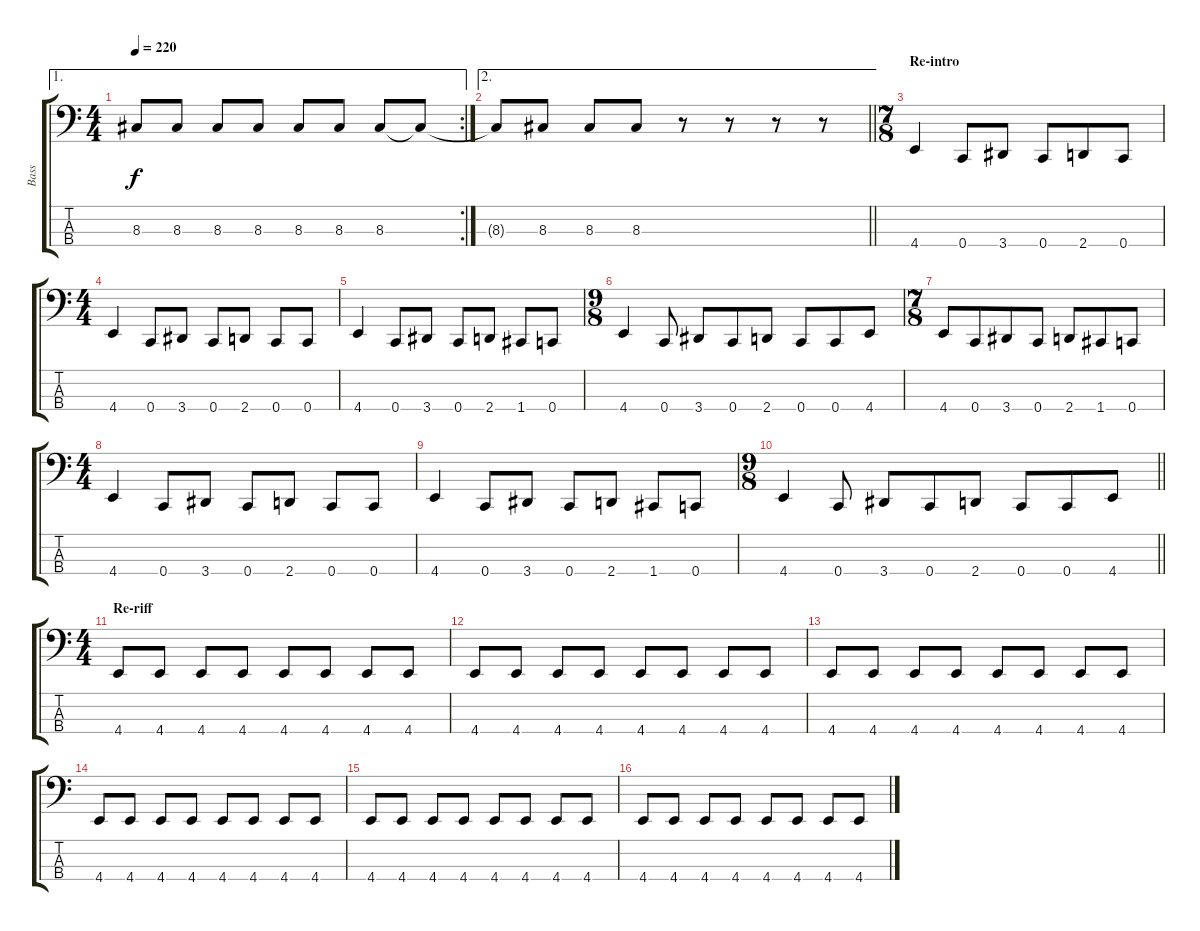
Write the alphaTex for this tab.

\track ("Bass" "Bass") {instrument electricbasspick}
\staff {score tabs}
\tuning (Eb2 Bb1 F1 C1) {hide}
\ae 1
\rc 2
\ts (4 4)
\tempo 220
\clef f4
\ks c
8.3{t}.8{dy f} 8.3.8 8.3.8 8.3.8 8.3.8 8.3.8 8.3.8 8.3{t}.8 |
\ae 2
\barLineRight lightlight
8.3{t}.8 8.3.8 8.3.8 8.3.8 r.8 r.8 r.8 r.8 |
\ts (7 8)
\section ("" "Re-intro")
4.4.4 0.4.8 3.4.8 0.4.8 2.4.8 0.4.8 |
\ts (4 4)
4.4.4 0.4.8 3.4.8 0.4.8 2.4.8 0.4.8 0.4.8 |
4.4.4 0.4.8 3.4.8 0.4.8 2.4.8 1.4.8 0.4.8 |
\ts (9 8)
4.4.4 0.4.8 3.4.8 0.4.8 2.4.8 0.4.8 0.4.8 4.4.8 |
\ts (7 8)
4.4.8 0.4.8 3.4.8 0.4.8 2.4.8 1.4.8 0.4.8 |
\ts (4 4)
4.4.4 0.4.8 3.4.8 0.4.8 2.4.8 0.4.8 0.4.8 |
4.4.4 0.4.8 3.4.8 0.4.8 2.4.8 1.4.8 0.4.8 |
\ts (9 8)
\barLineRight lightlight
4.4.4 0.4.8 3.4.8 0.4.8 2.4.8 0.4.8 0.4.8 4.4.8 |
\ts (4 4)
\section ("" "Re-riff")
4.4.8 4.4.8 4.4.8 4.4.8 4.4.8 4.4.8 4.4.8 4.4.8 |
4.4.8 4.4.8 4.4.8 4.4.8 4.4.8 4.4.8 4.4.8 4.4.8 |
4.4.8 4.4.8 4.4.8 4.4.8 4.4.8 4.4.8 4.4.8 4.4.8 |
4.4.8 4.4.8 4.4.8 4.4.8 4.4.8 4.4.8 4.4.8 4.4.8 |
4.4.8 4.4.8 4.4.8 4.4.8 4.4.8 4.4.8 4.4.8 4.4.8 |
4.4.8 4.4.8 4.4.8 4.4.8 4.4.8 4.4.8 4.4.8 4.4.8
